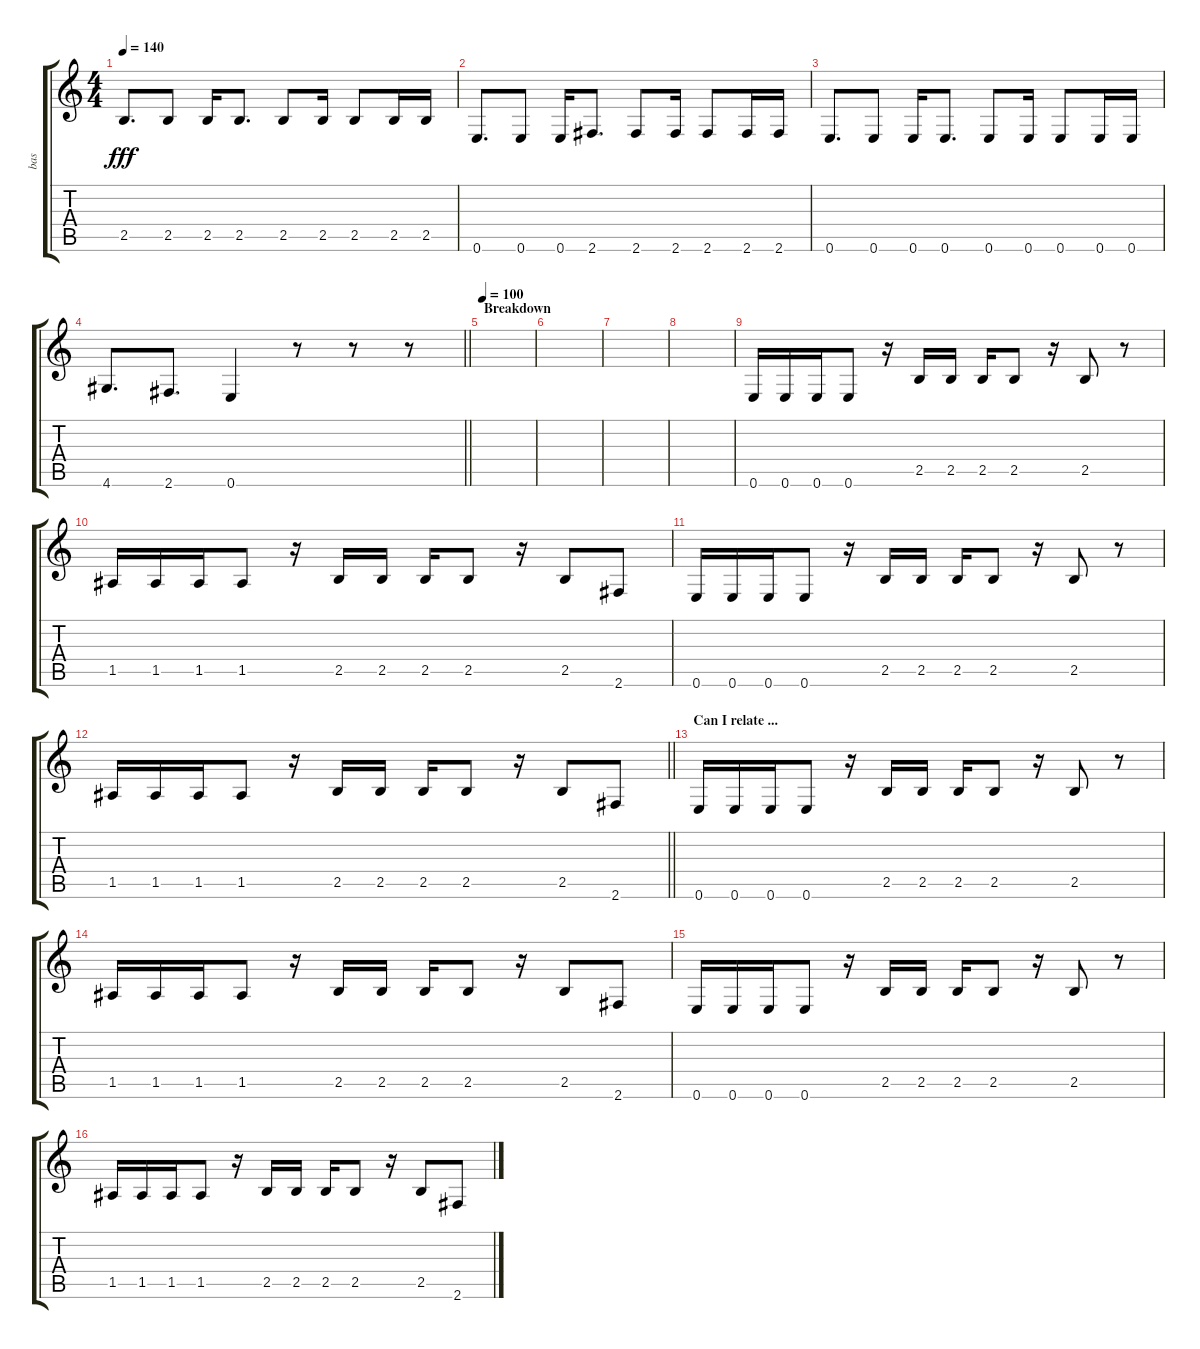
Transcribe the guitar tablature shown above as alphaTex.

\track ("bas" "bas") {instrument electricbasspick}
\staff {score tabs}
\tuning (E4 B3 G3 D3 A2 E2) {hide}
\ts (4 4)
\tempo 140
\clef g2
\ks c
2.5.8{d dy fff} 2.5.8 2.5.16 2.5.8{d} 2.5.8 2.5.16 2.5.8 2.5.16 2.5.16 |
0.6.8{d} 0.6.8 0.6.16 2.6.8{d} 2.6.8 2.6.16 2.6.8 2.6.16 2.6.16 |
0.6.8{d} 0.6.8 0.6.16 0.6.8{d} 0.6.8 0.6.16 0.6.8 0.6.16 0.6.16 |
\barLineRight lightlight
4.6.8{d} 2.6.8{d} 0.6.4 r.8 r.8 r.8 |
\section ("" "Breakdown")
\tempo 100
|
|
|
|
0.6.16 0.6.16 0.6.16 0.6.8 r.16 2.5.16 2.5.16 2.5.16 2.5.8 r.16 2.5.8 r.8 |
1.5.16 1.5.16 1.5.16 1.5.8 r.16 2.5.16 2.5.16 2.5.16 2.5.8 r.16 2.5.8 2.6.8 |
0.6.16 0.6.16 0.6.16 0.6.8 r.16 2.5.16 2.5.16 2.5.16 2.5.8 r.16 2.5.8 r.8 |
\barLineRight lightlight
1.5.16 1.5.16 1.5.16 1.5.8 r.16 2.5.16 2.5.16 2.5.16 2.5.8 r.16 2.5.8 2.6.8 |
\section ("" "Can I relate ...")
0.6.16 0.6.16 0.6.16 0.6.8 r.16 2.5.16 2.5.16 2.5.16 2.5.8 r.16 2.5.8 r.8 |
1.5.16 1.5.16 1.5.16 1.5.8 r.16 2.5.16 2.5.16 2.5.16 2.5.8 r.16 2.5.8 2.6.8 |
0.6.16 0.6.16 0.6.16 0.6.8 r.16 2.5.16 2.5.16 2.5.16 2.5.8 r.16 2.5.8 r.8 |
1.5.16 1.5.16 1.5.16 1.5.8 r.16 2.5.16 2.5.16 2.5.16 2.5.8 r.16 2.5.8 2.6.8
